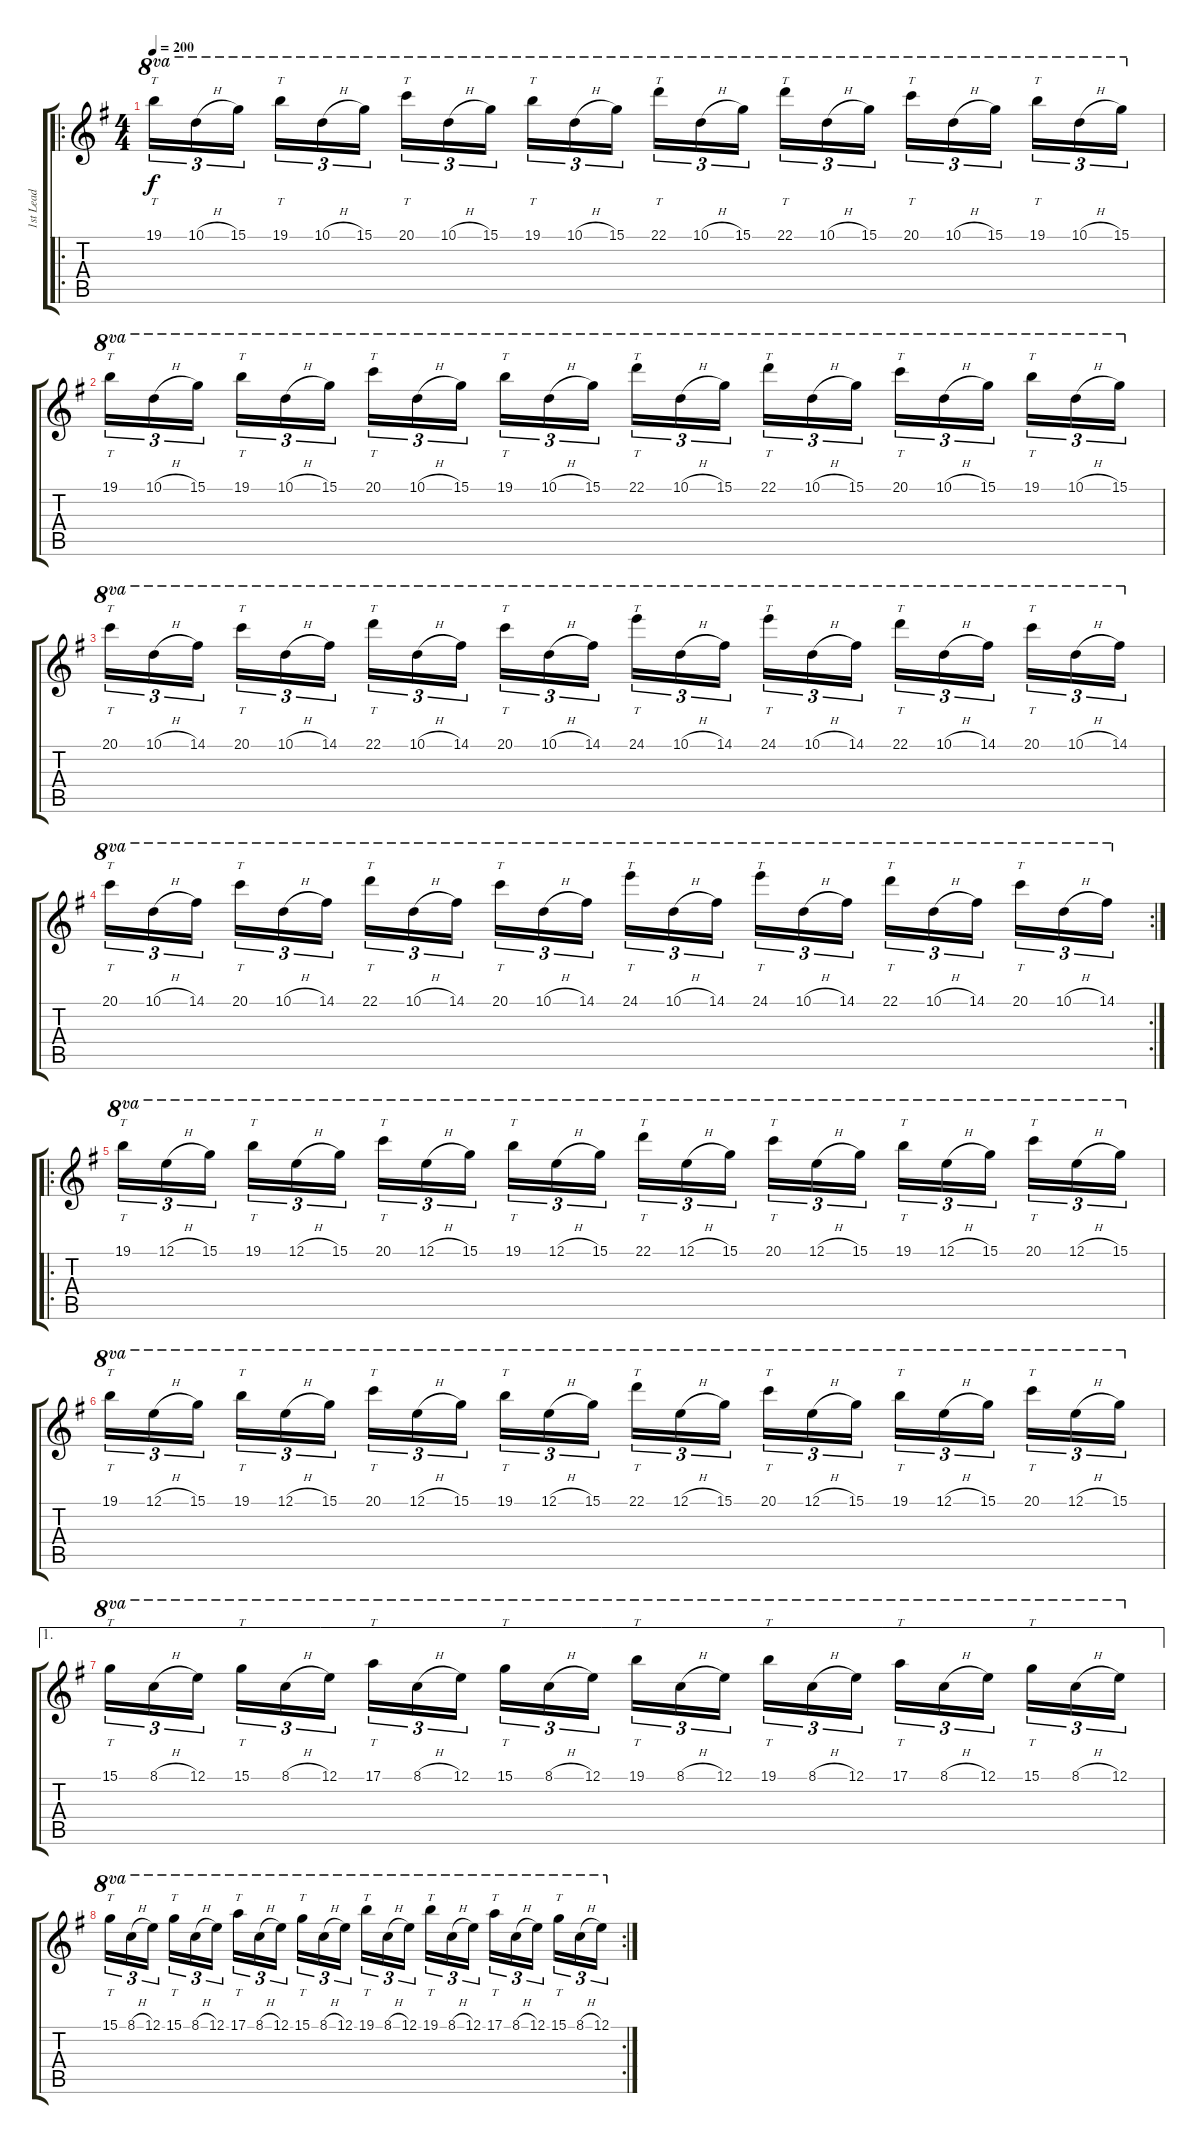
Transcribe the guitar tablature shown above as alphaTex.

\track ("1st Lead" "1st Lead") {instrument distortionguitar}
\staff {score tabs}
\tuning (E4 B3 G3 D3 A2 E2) {hide}
\ro
\ts (4 4)
\tempo 200
\clef g2
\ks g
19.1.16{tt tu (3 2) ot 8va dy f} 10.1{h}.16{tu (3 2) ot 8va} 15.1.16{tu (3 2) ot 8va beam splitsecondary} 19.1.16{tt tu (3 2) ot 8va} 10.1{h}.16{tu (3 2) ot 8va} 15.1.16{tu (3 2) ot 8va} 20.1.16{tt tu (3 2) ot 8va} 10.1{h}.16{tu (3 2) ot 8va} 15.1.16{tu (3 2) ot 8va beam splitsecondary} 19.1.16{tt tu (3 2) ot 8va} 10.1{h}.16{tu (3 2) ot 8va} 15.1.16{tu (3 2) ot 8va} 22.1.16{tt tu (3 2) ot 8va} 10.1{h}.16{tu (3 2) ot 8va} 15.1.16{tu (3 2) ot 8va beam splitsecondary} 22.1.16{tt tu (3 2) ot 8va} 10.1{h}.16{tu (3 2) ot 8va} 15.1.16{tu (3 2) ot 8va} 20.1.16{tt tu (3 2) ot 8va} 10.1{h}.16{tu (3 2) ot 8va} 15.1.16{tu (3 2) ot 8va beam splitsecondary} 19.1.16{tt tu (3 2) ot 8va} 10.1{h}.16{tu (3 2) ot 8va} 15.1.16{tu (3 2) ot 8va} |
19.1.16{tt tu (3 2) ot 8va} 10.1{h}.16{tu (3 2) ot 8va} 15.1.16{tu (3 2) ot 8va beam splitsecondary} 19.1.16{tt tu (3 2) ot 8va} 10.1{h}.16{tu (3 2) ot 8va} 15.1.16{tu (3 2) ot 8va} 20.1.16{tt tu (3 2) ot 8va} 10.1{h}.16{tu (3 2) ot 8va} 15.1.16{tu (3 2) ot 8va beam splitsecondary} 19.1.16{tt tu (3 2) ot 8va} 10.1{h}.16{tu (3 2) ot 8va} 15.1.16{tu (3 2) ot 8va} 22.1.16{tt tu (3 2) ot 8va} 10.1{h}.16{tu (3 2) ot 8va} 15.1.16{tu (3 2) ot 8va beam splitsecondary} 22.1.16{tt tu (3 2) ot 8va} 10.1{h}.16{tu (3 2) ot 8va} 15.1.16{tu (3 2) ot 8va} 20.1.16{tt tu (3 2) ot 8va} 10.1{h}.16{tu (3 2) ot 8va} 15.1.16{tu (3 2) ot 8va beam splitsecondary} 19.1.16{tt tu (3 2) ot 8va} 10.1{h}.16{tu (3 2) ot 8va} 15.1.16{tu (3 2) ot 8va} |
20.1.16{tt tu (3 2) ot 8va} 10.1{h}.16{tu (3 2) ot 8va} 14.1.16{tu (3 2) ot 8va beam splitsecondary} 20.1.16{tt tu (3 2) ot 8va} 10.1{h}.16{tu (3 2) ot 8va} 14.1.16{tu (3 2) ot 8va} 22.1.16{tt tu (3 2) ot 8va} 10.1{h}.16{tu (3 2) ot 8va} 14.1.16{tu (3 2) ot 8va beam splitsecondary} 20.1.16{tt tu (3 2) ot 8va} 10.1{h}.16{tu (3 2) ot 8va} 14.1.16{tu (3 2) ot 8va} 24.1.16{tt tu (3 2) ot 8va} 10.1{h}.16{tu (3 2) ot 8va} 14.1.16{tu (3 2) ot 8va beam splitsecondary} 24.1.16{tt tu (3 2) ot 8va} 10.1{h}.16{tu (3 2) ot 8va} 14.1.16{tu (3 2) ot 8va} 22.1.16{tt tu (3 2) ot 8va} 10.1{h}.16{tu (3 2) ot 8va} 14.1.16{tu (3 2) ot 8va beam splitsecondary} 20.1.16{tt tu (3 2) ot 8va} 10.1{h}.16{tu (3 2) ot 8va} 14.1.16{tu (3 2) ot 8va} |
\rc 2
20.1.16{tt tu (3 2) ot 8va} 10.1{h}.16{tu (3 2) ot 8va} 14.1.16{tu (3 2) ot 8va beam splitsecondary} 20.1.16{tt tu (3 2) ot 8va} 10.1{h}.16{tu (3 2) ot 8va} 14.1.16{tu (3 2) ot 8va} 22.1.16{tt tu (3 2) ot 8va} 10.1{h}.16{tu (3 2) ot 8va} 14.1.16{tu (3 2) ot 8va beam splitsecondary} 20.1.16{tt tu (3 2) ot 8va} 10.1{h}.16{tu (3 2) ot 8va} 14.1.16{tu (3 2) ot 8va} 24.1.16{tt tu (3 2) ot 8va} 10.1{h}.16{tu (3 2) ot 8va} 14.1.16{tu (3 2) ot 8va beam splitsecondary} 24.1.16{tt tu (3 2) ot 8va} 10.1{h}.16{tu (3 2) ot 8va} 14.1.16{tu (3 2) ot 8va} 22.1.16{tt tu (3 2) ot 8va} 10.1{h}.16{tu (3 2) ot 8va} 14.1.16{tu (3 2) ot 8va beam splitsecondary} 20.1.16{tt tu (3 2) ot 8va} 10.1{h}.16{tu (3 2) ot 8va} 14.1.16{tu (3 2) ot 8va} |
\ro
19.1.16{tt tu (3 2) ot 8va} 12.1{h}.16{tu (3 2) ot 8va} 15.1.16{tu (3 2) ot 8va beam splitsecondary} 19.1.16{tt tu (3 2) ot 8va} 12.1{h}.16{tu (3 2) ot 8va} 15.1.16{tu (3 2) ot 8va} 20.1.16{tt tu (3 2) ot 8va} 12.1{h}.16{tu (3 2) ot 8va} 15.1.16{tu (3 2) ot 8va beam splitsecondary} 19.1.16{tt tu (3 2) ot 8va} 12.1{h}.16{tu (3 2) ot 8va} 15.1.16{tu (3 2) ot 8va} 22.1.16{tt tu (3 2) ot 8va} 12.1{h}.16{tu (3 2) ot 8va} 15.1.16{tu (3 2) ot 8va beam splitsecondary} 20.1.16{tt tu (3 2) ot 8va} 12.1{h}.16{tu (3 2) ot 8va} 15.1.16{tu (3 2) ot 8va} 19.1.16{tt tu (3 2) ot 8va} 12.1{h}.16{tu (3 2) ot 8va} 15.1.16{tu (3 2) ot 8va beam splitsecondary} 20.1.16{tt tu (3 2) ot 8va} 12.1{h}.16{tu (3 2) ot 8va} 15.1.16{tu (3 2) ot 8va} |
19.1.16{tt tu (3 2) ot 8va} 12.1{h}.16{tu (3 2) ot 8va} 15.1.16{tu (3 2) ot 8va beam splitsecondary} 19.1.16{tt tu (3 2) ot 8va} 12.1{h}.16{tu (3 2) ot 8va} 15.1.16{tu (3 2) ot 8va} 20.1.16{tt tu (3 2) ot 8va} 12.1{h}.16{tu (3 2) ot 8va} 15.1.16{tu (3 2) ot 8va beam splitsecondary} 19.1.16{tt tu (3 2) ot 8va} 12.1{h}.16{tu (3 2) ot 8va} 15.1.16{tu (3 2) ot 8va} 22.1.16{tt tu (3 2) ot 8va} 12.1{h}.16{tu (3 2) ot 8va} 15.1.16{tu (3 2) ot 8va beam splitsecondary} 20.1.16{tt tu (3 2) ot 8va} 12.1{h}.16{tu (3 2) ot 8va} 15.1.16{tu (3 2) ot 8va} 19.1.16{tt tu (3 2) ot 8va} 12.1{h}.16{tu (3 2) ot 8va} 15.1.16{tu (3 2) ot 8va beam splitsecondary} 20.1.16{tt tu (3 2) ot 8va} 12.1{h}.16{tu (3 2) ot 8va} 15.1.16{tu (3 2) ot 8va} |
\ae 1
15.1.16{tt tu (3 2) ot 8va} 8.1{h}.16{tu (3 2) ot 8va} 12.1.16{tu (3 2) ot 8va beam splitsecondary} 15.1.16{tt tu (3 2) ot 8va} 8.1{h}.16{tu (3 2) ot 8va} 12.1.16{tu (3 2) ot 8va} 17.1.16{tt tu (3 2) ot 8va} 8.1{h}.16{tu (3 2) ot 8va} 12.1.16{tu (3 2) ot 8va beam splitsecondary} 15.1.16{tt tu (3 2) ot 8va} 8.1{h}.16{tu (3 2) ot 8va} 12.1.16{tu (3 2) ot 8va} 19.1.16{tt tu (3 2) ot 8va} 8.1{h}.16{tu (3 2) ot 8va} 12.1.16{tu (3 2) ot 8va beam splitsecondary} 19.1.16{tt tu (3 2) ot 8va} 8.1{h}.16{tu (3 2) ot 8va} 12.1.16{tu (3 2) ot 8va} 17.1.16{tt tu (3 2) ot 8va} 8.1{h}.16{tu (3 2) ot 8va} 12.1.16{tu (3 2) ot 8va beam splitsecondary} 15.1.16{tt tu (3 2) ot 8va} 8.1{h}.16{tu (3 2) ot 8va} 12.1.16{tu (3 2) ot 8va} |
\rc 2
15.1.16{tt tu (3 2) ot 8va} 8.1{h}.16{tu (3 2) ot 8va} 12.1.16{tu (3 2) ot 8va beam splitsecondary} 15.1.16{tt tu (3 2) ot 8va} 8.1{h}.16{tu (3 2) ot 8va} 12.1.16{tu (3 2) ot 8va} 17.1.16{tt tu (3 2) ot 8va} 8.1{h}.16{tu (3 2) ot 8va} 12.1.16{tu (3 2) ot 8va beam splitsecondary} 15.1.16{tt tu (3 2) ot 8va} 8.1{h}.16{tu (3 2) ot 8va} 12.1.16{tu (3 2) ot 8va} 19.1.16{tt tu (3 2) ot 8va} 8.1{h}.16{tu (3 2) ot 8va} 12.1.16{tu (3 2) ot 8va beam splitsecondary} 19.1.16{tt tu (3 2) ot 8va} 8.1{h}.16{tu (3 2) ot 8va} 12.1.16{tu (3 2) ot 8va} 17.1.16{tt tu (3 2) ot 8va} 8.1{h}.16{tu (3 2) ot 8va} 12.1.16{tu (3 2) ot 8va beam splitsecondary} 15.1.16{tt tu (3 2) ot 8va} 8.1{h}.16{tu (3 2) ot 8va} 12.1.16{tu (3 2) ot 8va}
